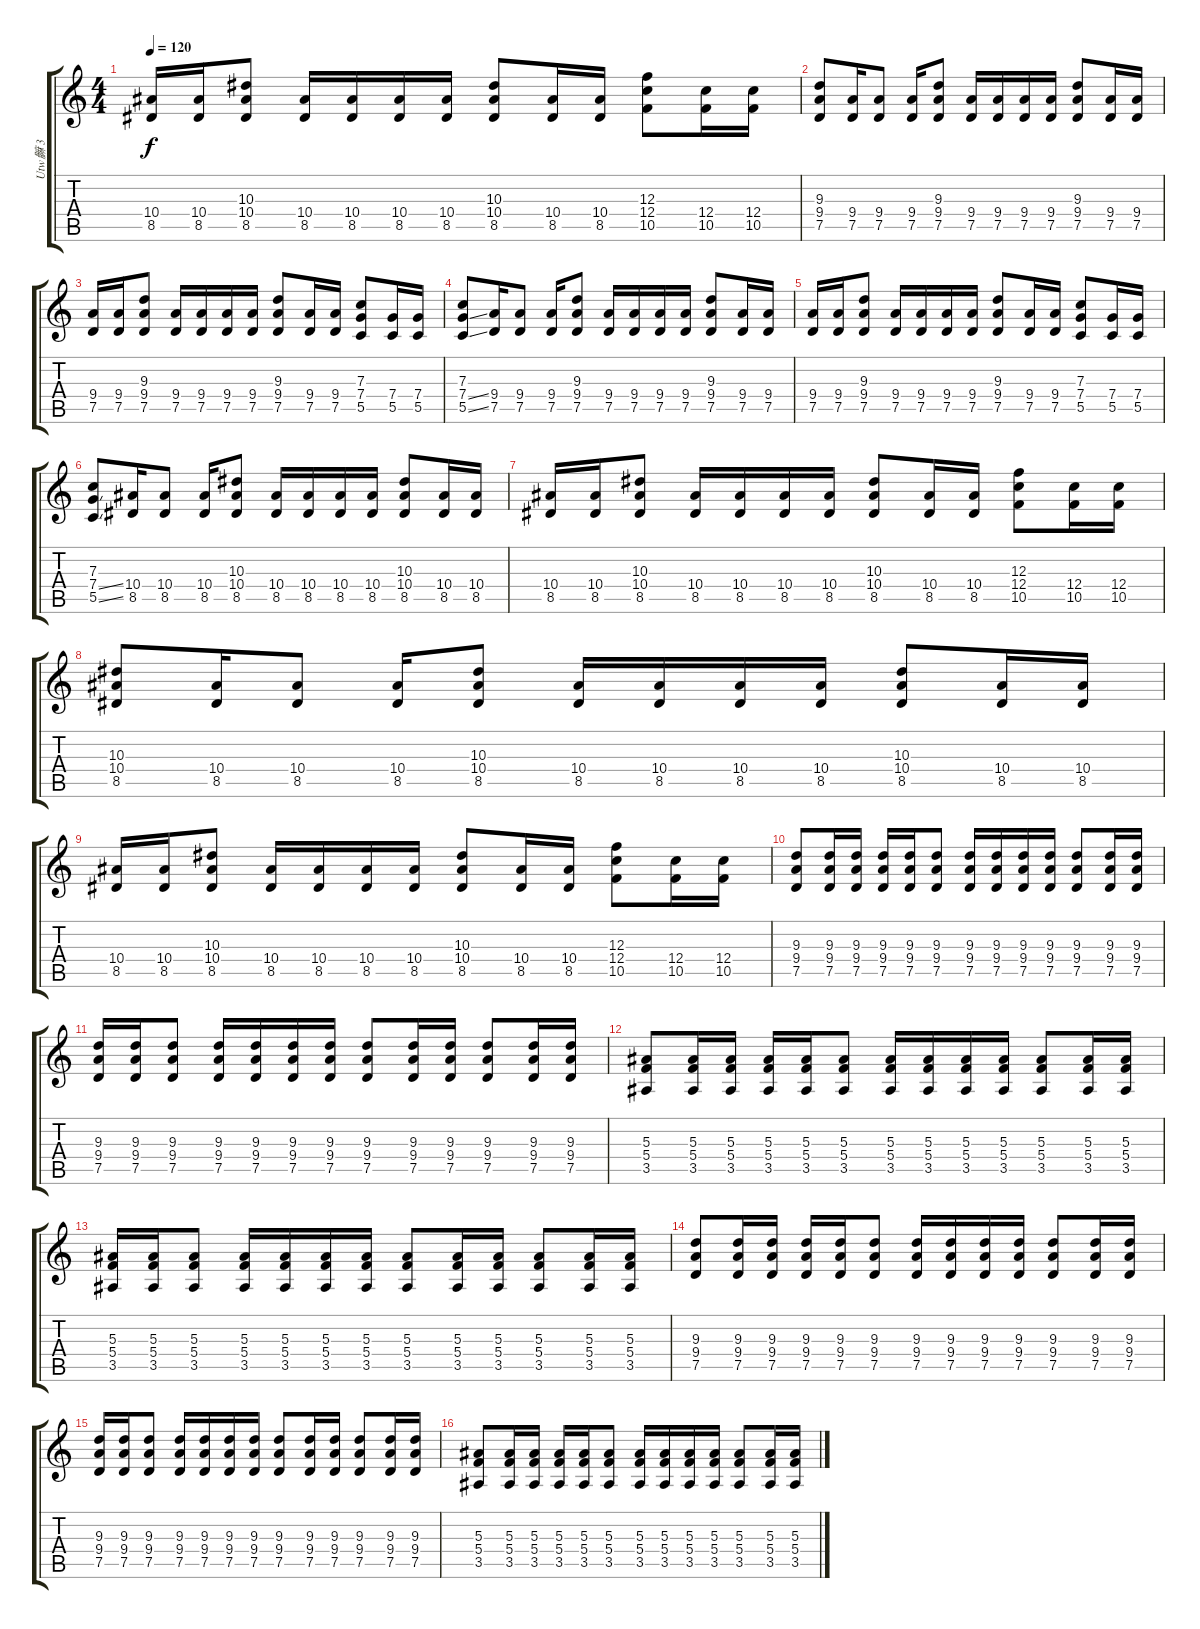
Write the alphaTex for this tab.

\track ("Utw髍 3" "Utw髍 3") {instrument acousticguitarsteel}
\staff {score tabs}
\tuning (D4 A3 F3 C3 G2 D2) {hide}
\ts (4 4)
\tempo 120
\clef g2
\ks c
(10.4 8.5).16{dy f} (10.4 8.5).16 (10.3 10.4 8.5).8 (10.4 8.5).16 (10.4 8.5).16 (10.4 8.5).16 (10.4 8.5).16 (10.3 10.4 8.5).8 (10.4 8.5).16 (10.4 8.5).16 (12.3 12.4 10.5).8 (12.4 10.5).16 (12.4 10.5).16 |
(9.3 9.4 7.5).8 (9.4 7.5).16 (9.4 7.5).8 (9.4 7.5).16 (9.3 9.4 7.5).8 (9.4 7.5).16 (9.4 7.5).16 (9.4 7.5).16 (9.4 7.5).16 (9.3 9.4 7.5).8 (9.4 7.5).16 (9.4 7.5).16 |
(9.4 7.5).16 (9.4 7.5).16 (9.3 9.4 7.5).8 (9.4 7.5).16 (9.4 7.5).16 (9.4 7.5).16 (9.4 7.5).16 (9.3 9.4 7.5).8 (9.4 7.5).16 (9.4 7.5).16 (7.3 7.4 5.5).8 (7.4 5.5).16 (7.4 5.5).16 |
(7.3 7.4{ss} 5.5{ss}).8 (9.4 7.5).16 (9.4 7.5).8 (9.4 7.5).16 (9.3 9.4 7.5).8 (9.4 7.5).16 (9.4 7.5).16 (9.4 7.5).16 (9.4 7.5).16 (9.3 9.4 7.5).8 (9.4 7.5).16 (9.4 7.5).16 |
(9.4 7.5).16 (9.4 7.5).16 (9.3 9.4 7.5).8 (9.4 7.5).16 (9.4 7.5).16 (9.4 7.5).16 (9.4 7.5).16 (9.3 9.4 7.5).8 (9.4 7.5).16 (9.4 7.5).16 (7.3 7.4 5.5).8 (7.4 5.5).16 (7.4 5.5).16 |
(7.3 7.4{ss} 5.5{ss}).8 (10.4 8.5).16 (10.4 8.5).8 (10.4 8.5).16 (10.3 10.4 8.5).8 (10.4 8.5).16 (10.4 8.5).16 (10.4 8.5).16 (10.4 8.5).16 (10.3 10.4 8.5).8 (10.4 8.5).16 (10.4 8.5).16 |
(10.4 8.5).16 (10.4 8.5).16 (10.3 10.4 8.5).8 (10.4 8.5).16 (10.4 8.5).16 (10.4 8.5).16 (10.4 8.5).16 (10.3 10.4 8.5).8 (10.4 8.5).16 (10.4 8.5).16 (12.3 12.4 10.5).8 (12.4 10.5).16 (12.4 10.5).16 |
(10.3 10.4 8.5).8 (10.4 8.5).16 (10.4 8.5).8 (10.4 8.5).16 (10.3 10.4 8.5).8 (10.4 8.5).16 (10.4 8.5).16 (10.4 8.5).16 (10.4 8.5).16 (10.3 10.4 8.5).8 (10.4 8.5).16 (10.4 8.5).16 |
(10.4 8.5).16 (10.4 8.5).16 (10.3 10.4 8.5).8 (10.4 8.5).16 (10.4 8.5).16 (10.4 8.5).16 (10.4 8.5).16 (10.3 10.4 8.5).8 (10.4 8.5).16 (10.4 8.5).16 (12.3 12.4 10.5).8 (12.4 10.5).16 (12.4 10.5).16 |
(9.3 9.4 7.5).8 (9.3 9.4 7.5).16 (9.3 9.4 7.5).16 (9.3 9.4 7.5).16 (9.3 9.4 7.5).16 (9.3 9.4 7.5).8 (9.3 9.4 7.5).16 (9.3 9.4 7.5).16 (9.3 9.4 7.5).16 (9.3 9.4 7.5).16 (9.3 9.4 7.5).8 (9.3 9.4 7.5).16 (9.3 9.4 7.5).16 |
(9.3 9.4 7.5).16 (9.3 9.4 7.5).16 (9.3 9.4 7.5).8 (9.3 9.4 7.5).16 (9.3 9.4 7.5).16 (9.3 9.4 7.5).16 (9.3 9.4 7.5).16 (9.3 9.4 7.5).8 (9.3 9.4 7.5).16 (9.3 9.4 7.5).16 (9.3 9.4 7.5).8 (9.3 9.4 7.5).16 (9.3 9.4 7.5).16 |
(5.3 5.4 3.5).8 (5.3 5.4 3.5).16 (5.3 5.4 3.5).16 (5.3 5.4 3.5).16 (5.3 5.4 3.5).16 (5.3 5.4 3.5).8 (5.3 5.4 3.5).16 (5.3 5.4 3.5).16 (5.3 5.4 3.5).16 (5.3 5.4 3.5).16 (5.3 5.4 3.5).8 (5.3 5.4 3.5).16 (5.3 5.4 3.5).16 |
(5.3 5.4 3.5).16 (5.3 5.4 3.5).16 (5.3 5.4 3.5).8 (5.3 5.4 3.5).16 (5.3 5.4 3.5).16 (5.3 5.4 3.5).16 (5.3 5.4 3.5).16 (5.3 5.4 3.5).8 (5.3 5.4 3.5).16 (5.3 5.4 3.5).16 (5.3 5.4 3.5).8 (5.3 5.4 3.5).16 (5.3 5.4 3.5).16 |
(9.3 9.4 7.5).8 (9.3 9.4 7.5).16 (9.3 9.4 7.5).16 (9.3 9.4 7.5).16 (9.3 9.4 7.5).16 (9.3 9.4 7.5).8 (9.3 9.4 7.5).16 (9.3 9.4 7.5).16 (9.3 9.4 7.5).16 (9.3 9.4 7.5).16 (9.3 9.4 7.5).8 (9.3 9.4 7.5).16 (9.3 9.4 7.5).16 |
(9.3 9.4 7.5).16 (9.3 9.4 7.5).16 (9.3 9.4 7.5).8 (9.3 9.4 7.5).16 (9.3 9.4 7.5).16 (9.3 9.4 7.5).16 (9.3 9.4 7.5).16 (9.3 9.4 7.5).8 (9.3 9.4 7.5).16 (9.3 9.4 7.5).16 (9.3 9.4 7.5).8 (9.3 9.4 7.5).16 (9.3 9.4 7.5).16 |
(5.3 5.4 3.5).8 (5.3 5.4 3.5).16 (5.3 5.4 3.5).16 (5.3 5.4 3.5).16 (5.3 5.4 3.5).16 (5.3 5.4 3.5).8 (5.3 5.4 3.5).16 (5.3 5.4 3.5).16 (5.3 5.4 3.5).16 (5.3 5.4 3.5).16 (5.3 5.4 3.5).8 (5.3 5.4 3.5).16 (5.3 5.4 3.5).16
